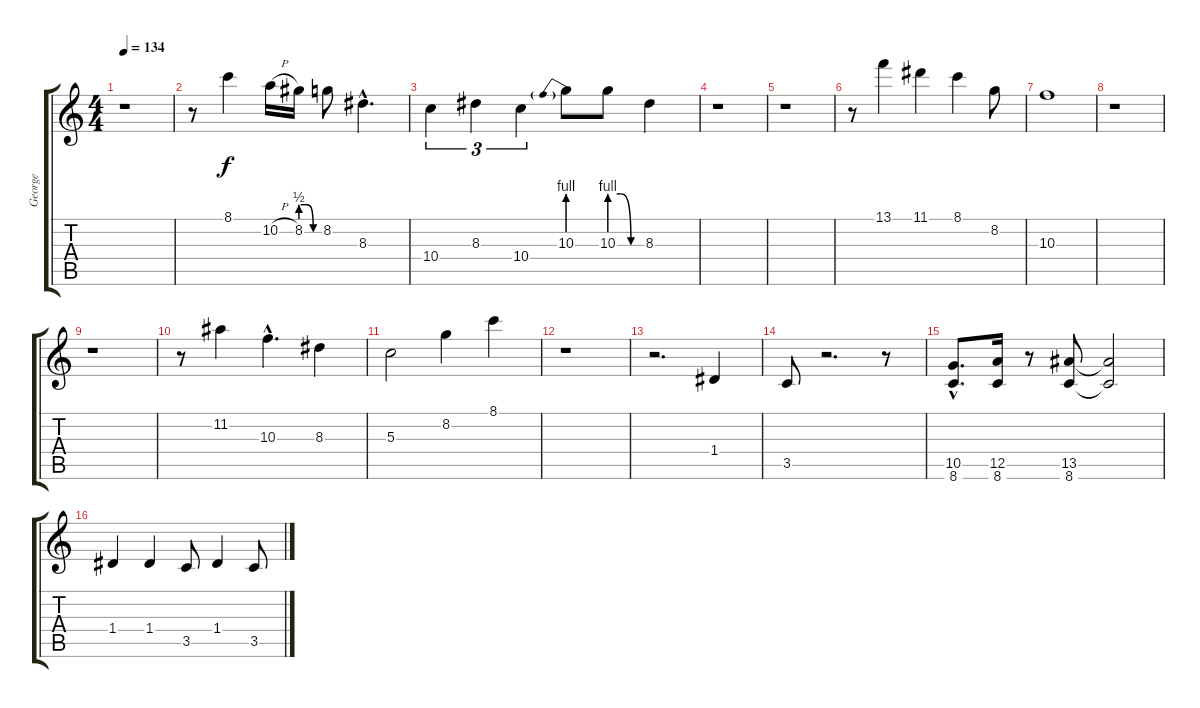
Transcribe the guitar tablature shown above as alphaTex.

\track ("George" "George") {instrument electricguitarjazz}
\staff {score tabs}
\tuning (E4 B3 G3 D3 A2 E2) {hide}
\ts (4 4)
\tempo 134
\clef g2
\ks c
r.1{dy f} |
r.8 8.1.4 10.2{h}.16 8.2{be (custom 0 2 20 2 40 0 60 0)}.16 8.2.8 8.3{hac}.4{d} |
10.4.4{tu (3 2)} 8.3.4{tu (3 2)} 10.4.4{tu (3 2)} 10.3{be (prebend 0 4 60 4)}.8 10.3{be (custom 0 4 20 4 40 0 60 0)}.8 8.3.4 |
r.1 |
r.1 |
r.8 13.1.4 11.1.4 8.1.4 8.2.8 |
10.3.1 |
r.1 |
r.1 |
r.8 11.2.4 10.3{hac}.4{d} 8.3.4 |
5.3.2 8.2.4 8.1.4 |
r.1 |
r.2{d} 1.4.4 |
3.5.8 r.2{d} r.8 |
(10.5{hac} 8.6{hac}).8{d volume 10} (12.5 8.6).16 r.8 (13.5 8.6).8 (13.5{t} 8.6{t}).2 |
1.4.4{volume 14} 1.4.4 3.5.8 1.4.4 3.5.8
